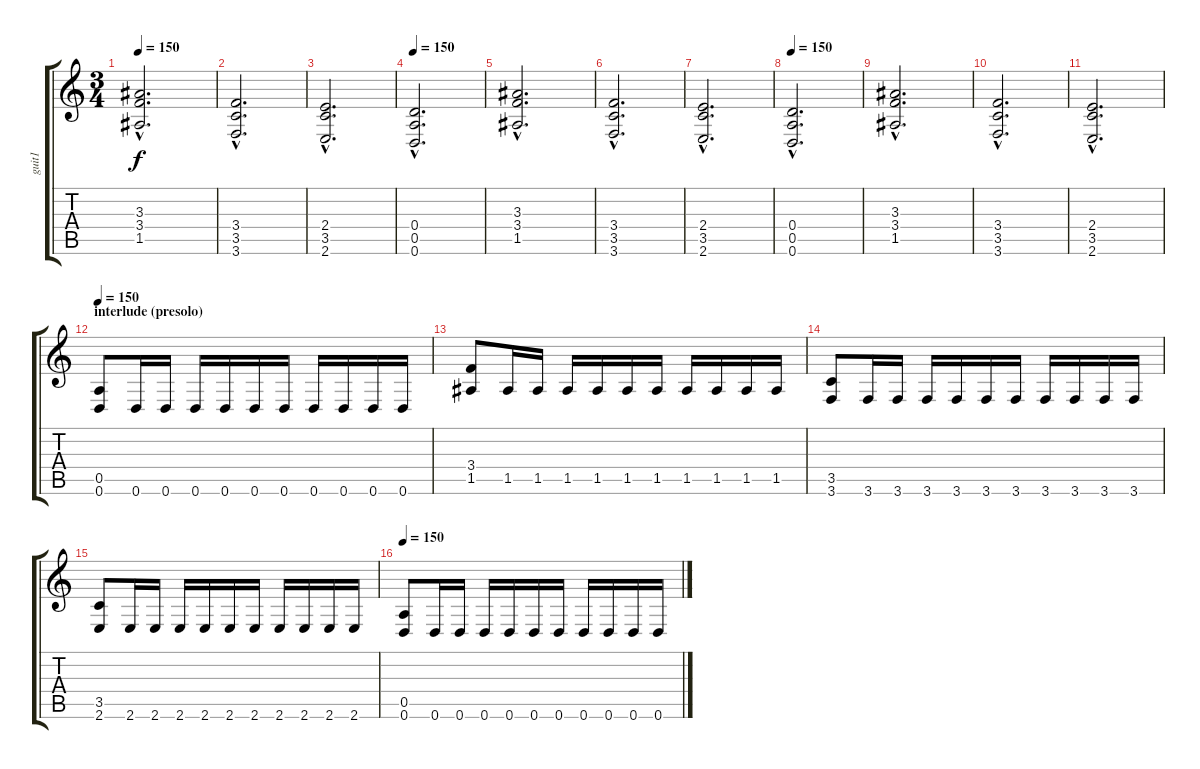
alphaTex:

\track ("guit1" "guit1") {instrument electricguitarclean}
\staff {score tabs}
\tuning (E4 B3 G3 D3 A2 D2) {hide}
\ts (3 4)
\tempo 150
\clef g2
\ks c
(3.3{hac} 3.4{hac} 1.5{hac}).2{d dy f} |
(3.4{hac} 3.5{hac} 3.6{hac}).2{d} |
(2.4{hac} 3.5{hac} 2.6{hac}).2{d} |
\tempo 150
(0.4{hac} 0.5{hac} 0.6{hac}).2{d instrument distortionguitar} |
(3.3{hac} 3.4{hac} 1.5{hac}).2{d} |
(3.4{hac} 3.5{hac} 3.6{hac}).2{d} |
(2.4{hac} 3.5{hac} 2.6{hac}).2{d} |
\tempo 150
(0.4{hac} 0.5{hac} 0.6{hac}).2{d instrument distortionguitar} |
(3.3{hac} 3.4{hac} 1.5{hac}).2{d} |
(3.4{hac} 3.5{hac} 3.6{hac}).2{d} |
(2.4{hac} 3.5{hac} 2.6{hac}).2{d} |
\section ("" "interlude (presolo)")
\tempo 150
(0.5 0.6).8{instrument distortionguitar} 0.6.16 0.6.16 0.6.16 0.6.16 0.6.16 0.6.16 0.6.16 0.6.16 0.6.16 0.6.16 |
(3.4 1.5).8 1.5.16 1.5.16 1.5.16 1.5.16 1.5.16 1.5.16 1.5.16 1.5.16 1.5.16 1.5.16 |
(3.5 3.6).8 3.6.16 3.6.16 3.6.16 3.6.16 3.6.16 3.6.16 3.6.16 3.6.16 3.6.16 3.6.16 |
(3.5 2.6).8 2.6.16 2.6.16 2.6.16 2.6.16 2.6.16 2.6.16 2.6.16 2.6.16 2.6.16 2.6.16 |
\tempo 150
(0.5 0.6).8{instrument distortionguitar} 0.6.16 0.6.16 0.6.16 0.6.16 0.6.16 0.6.16 0.6.16 0.6.16 0.6.16 0.6.16
